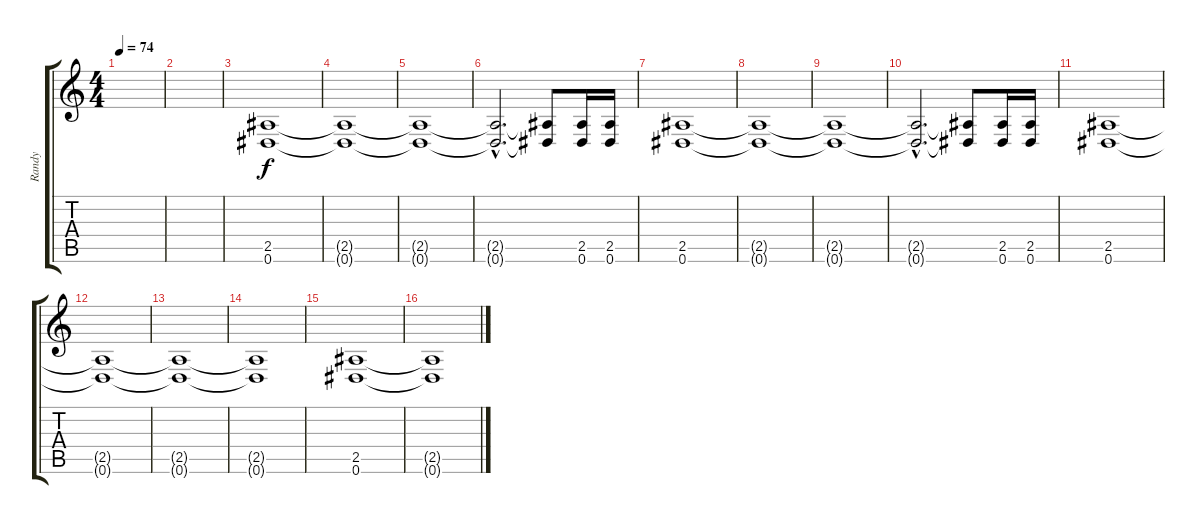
\track ("Randy" "Randy") {instrument distortionguitar}
\staff {score tabs}
\tuning (Eb4 Bb3 Gb3 Db3 Ab2 Eb2) {hide}
\ts (4 4)
\tempo 74
\tempo 88
\tempo 74
\clef g2
\ks c
|
|
(2.5 0.6).1 |
(2.5{t} 0.6{t}).1 |
(2.5{t} 0.6{t}).1 |
(2.5{hac t} 0.6{hac t}).2{d} (2.5{t} 0.6{t}).8 (2.5 0.6).16 (2.5 0.6).16 |
(2.5 0.6).1 |
(2.5{t} 0.6{t}).1 |
(2.5{t} 0.6{t}).1 |
(2.5{hac t} 0.6{hac t}).2{d} (2.5{t} 0.6{t}).8 (2.5 0.6).16 (2.5 0.6).16 |
(2.5 0.6).1 |
(2.5{t} 0.6{t}).1 |
(2.5{t} 0.6{t}).1 |
(2.5{t} 0.6{t}).1 |
(2.5 0.6).1 |
(2.5{t} 0.6{t}).1
